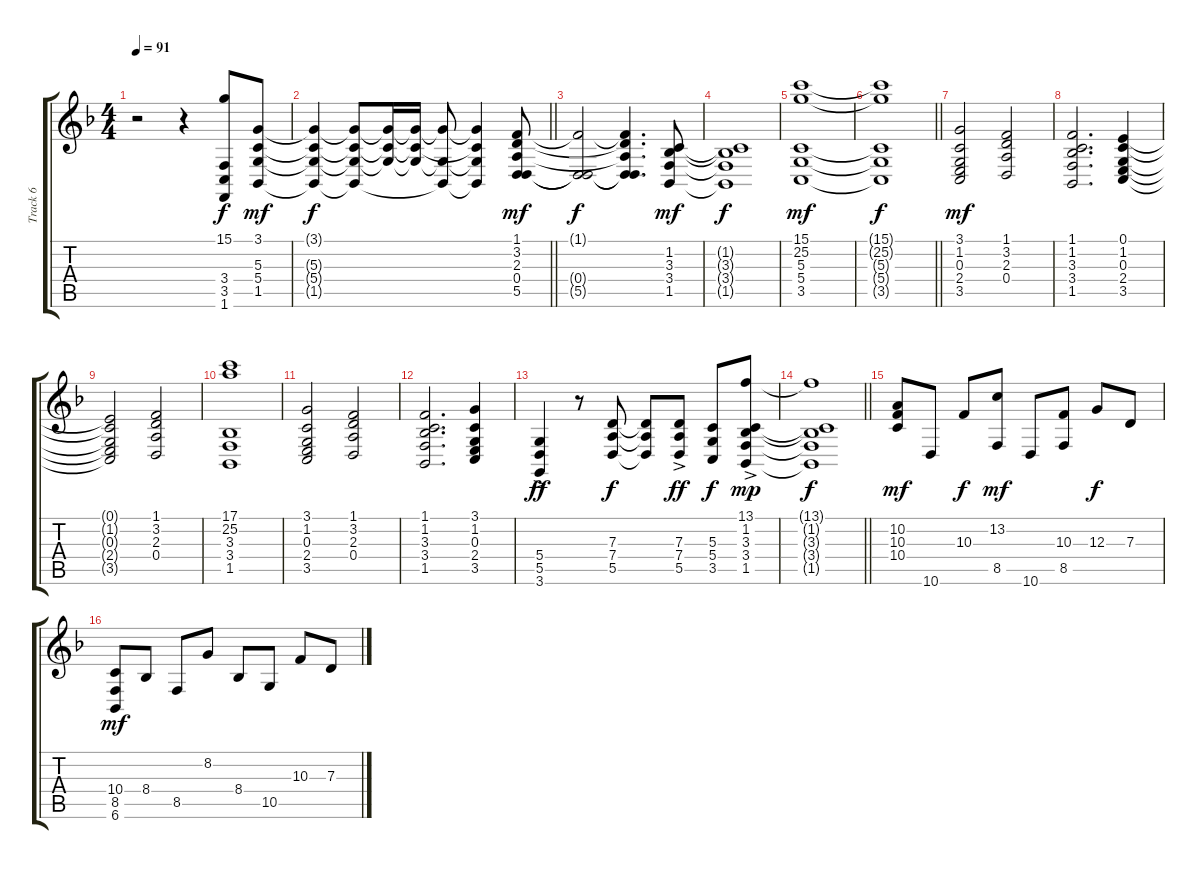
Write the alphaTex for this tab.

\track ("Track 6" "Track 6") {instrument synthstrings1}
\staff {score tabs}
\tuning (E4 B3 G3 D3 A2 E2) {hide}
\ts (4 4)
\tempo 91
\clef g2
\ks f
r.2{dy mf} r.4 (15.1{t} 3.4{t} 3.5{t} 1.6{t}).8{dy f} (3.1 5.3 5.4 1.5).8{dy mf} |
\barLineRight lightlight
(3.1{t} 5.3{t} 5.4{t} 1.5{t}).4{dy f} (3.1{t} 5.3{t} 5.4{t} 1.5{t}).8 (3.1{t} 5.3{t} 5.4{t}).16 (3.1{t} 5.3{t} 5.4{t}).16 (3.1{t} 5.4{t} 1.5{t}).8 (3.1{t} 5.3{t} 5.4{t} 1.5{t}).4 (1.1 3.2 2.3 0.4 5.5).8{dy mf} |
(1.1{t} 0.4{t} 5.5{t}).2{dy f} (1.1{t} 3.2{t} 2.3{t} 0.4{t} 5.5{t}).4{d} (1.2 3.3 3.4 1.5).8{dy mf} |
(1.2{t} 3.3{t} 3.4{t} 1.5{t}).1{dy f} |
(15.1 25.2 5.3 5.4 3.5).1{dy mf} |
\barLineRight lightlight
(15.1{t} 25.2{t} 5.3{t} 5.4{t} 3.5{t}).1{dy f} |
(3.1 1.2 0.3 2.4 3.5).2{dy mf} (1.1 3.2 2.3 0.4).2 |
(1.1 1.2 3.3 3.4 1.5).2{d} (0.1 1.2 0.3 2.4 3.5).4 |
(0.1{t} 1.2{t} 0.3{t} 2.4{t} 3.5{t}).2 (1.1 3.2 2.3 0.4).2 |
(17.1 25.2 3.3 3.4 1.5).1 |
(3.1 1.2 0.3 2.4 3.5).2 (1.1 3.2 2.3 0.4).2 |
(1.1 1.2 3.3 3.4 1.5).2{d} (3.1 1.2 0.3 2.4 3.5).4 |
(5.4{ac} 5.5{ac} 3.6{ac}).4{dy ff} r.8 (7.3 7.4 5.5).8{dy f} (7.3{t} 7.4{t} 5.5{t}).8 (7.3{ac} 7.4{ac} 5.5{ac}).8{dy ff} (5.3 5.4 3.5).8{dy f} (13.1 1.2 3.3{ac} 3.4{ac} 1.5{ac}).8{dy mp} |
\barLineRight lightlight
(13.1{t} 1.2{t} 3.3{t} 3.4{t} 1.5{t}).1{dy f} |
(10.2 10.3 10.4).8{dy mf} 10.6.8 10.3.8{dy f} (13.2 8.5).8{dy mf} 10.6.8 (10.3 8.5).8 12.3.8{dy f} 7.3.8 |
(10.4 8.5 6.6).8{dy mf} 8.4.8 8.5.8 8.2.8 8.4.8 10.5.8 10.3.8 7.3.8
